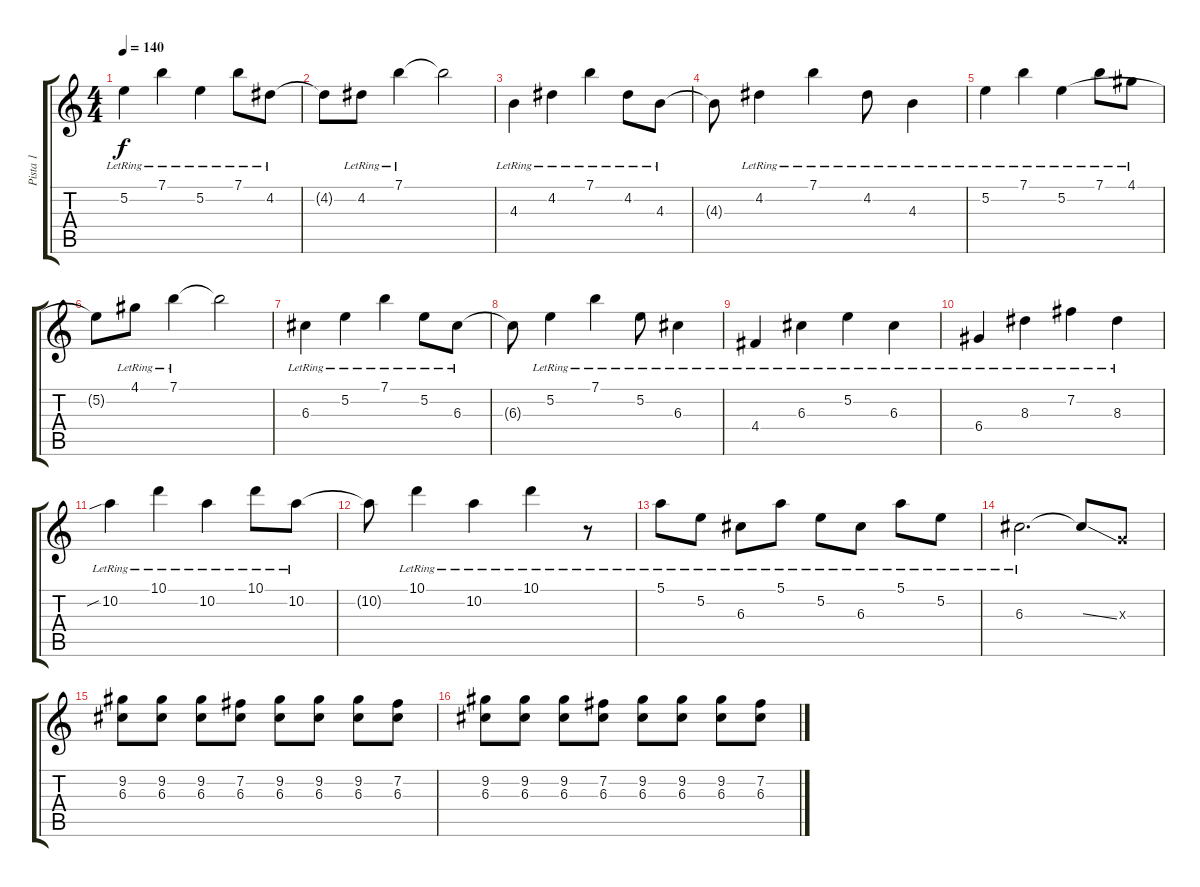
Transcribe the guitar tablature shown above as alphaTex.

\track ("Pista 1" "Pista 1") {instrument overdrivenguitar}
\staff {score tabs}
\tuning (E4 B3 G3 D3 A2 E2) {hide}
\ts (4 4)
\tempo 140
\clef g2
\ks c
5.2{lr}.4{dy f volume 8} 7.1{lr}.4 5.2{lr}.4 7.1{lr}.8 4.2{lr}.8 |
4.2{t}.8 4.2{lr}.8 7.1{lr}.4 7.1{t}.2 |
4.3{lr}.4 4.2{lr}.4 7.1{lr}.4 4.2{lr}.8 4.3{lr}.8 |
4.3{t}.8 4.2{lr}.4 7.1{lr}.4 4.2{lr}.8 4.3{lr}.4 |
5.2{lr}.4 7.1{lr}.4 5.2{lr}.4 7.1{lr}.8 4.1{lr}.8 |
5.2{t}.8 4.1{lr}.8 7.1{lr}.4 7.1{t}.2 |
6.3{lr}.4 5.2{lr}.4 7.1{lr}.4 5.2{lr}.8 6.3{lr}.8 |
6.3{t}.8 5.2{lr}.4 7.1{lr}.4 5.2{lr}.8 6.3{lr}.4 |
4.4{lr}.4 6.3{lr}.4 5.2{lr}.4 6.3{lr}.4 |
6.4{lr}.4 8.3{lr}.4 7.2{lr}.4 8.3{lr}.4 |
10.2{sib lr}.4 10.1{lr}.4 10.2{lr}.4 10.1{lr}.8 10.2{lr}.8 |
10.2{t}.8 10.1{lr}.4 10.2{lr}.4 10.1{lr}.4 r.8 |
5.1{lr}.8 5.2{lr}.8 6.3{lr}.8 5.1{lr}.8 5.2{lr}.8 6.3{lr}.8 5.1{lr}.8 5.2{lr}.8 |
6.3{lr}.2{d} 6.3{ss t}.8 0.3{x}.8 |
(9.2 6.3).8{volume 8} (9.2 6.3).8 (9.2 6.3).8 (7.2 6.3).8 (9.2 6.3).8 (9.2 6.3).8 (9.2 6.3).8 (7.2 6.3).8 |
(9.2 6.3).8 (9.2 6.3).8 (9.2 6.3).8 (7.2 6.3).8 (9.2 6.3).8 (9.2 6.3).8 (9.2 6.3).8 (7.2 6.3).8
